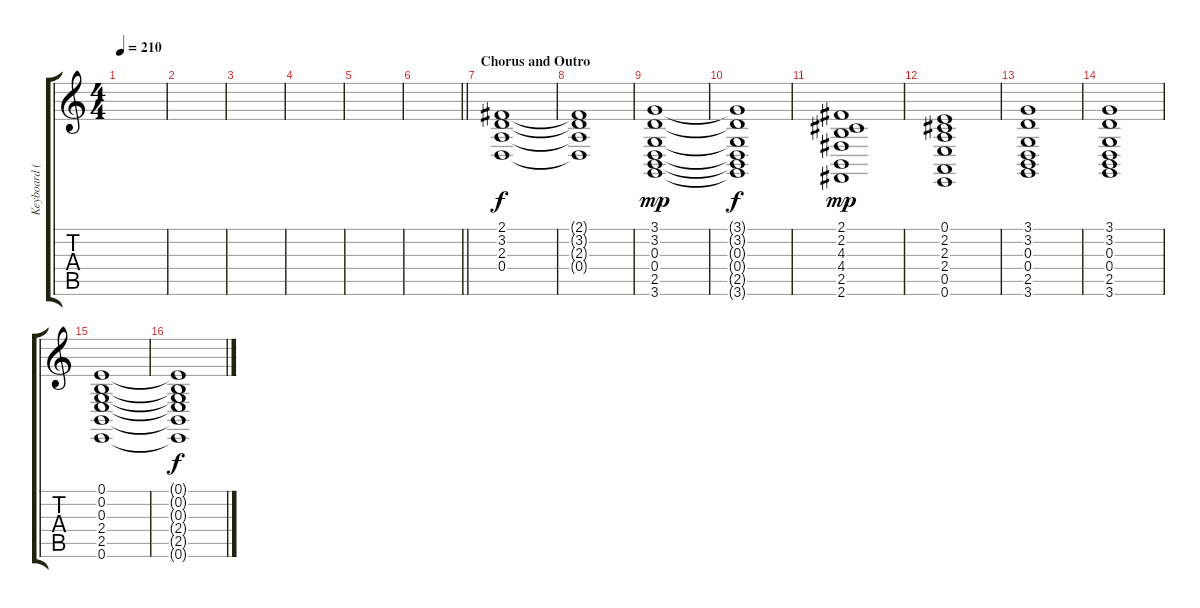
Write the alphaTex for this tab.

\track ("Keyboard (Overdub)" "Keyboard (") {instrument churchorgan}
\staff {score tabs}
\tuning (E4 B3 G3 D3 A2 E2) {hide}
\ts (4 4)
\tempo 210
\clef g2
\ks c
|
|
|
|
|
\barLineRight lightlight
|
\section ("" "Chorus and Outro")
(2.1 3.2 2.3 0.4).1 |
(2.1{t} 3.2{t} 2.3{t} 0.4{t}).1{dy f} |
(3.1 3.2 0.3 0.4 2.5 3.6).1{dy mp} |
(3.1{t} 3.2{t} 0.3{t} 0.4{t} 2.5{t} 3.6{t}).1{dy f} |
(2.1 2.2 4.3 4.4 2.5 2.6).1{dy mp} |
(0.1 2.2 2.3 2.4 0.5 0.6).1 |
(3.1 3.2 0.3 0.4 2.5 3.6).1 |
(3.1 3.2 0.3 0.4 2.5 3.6).1 |
(0.1 0.2 0.3 2.4 2.5 0.6).1 |
(0.1{t} 0.2{t} 0.3{t} 2.4{t} 2.5{t} 0.6{t}).1{dy f}
